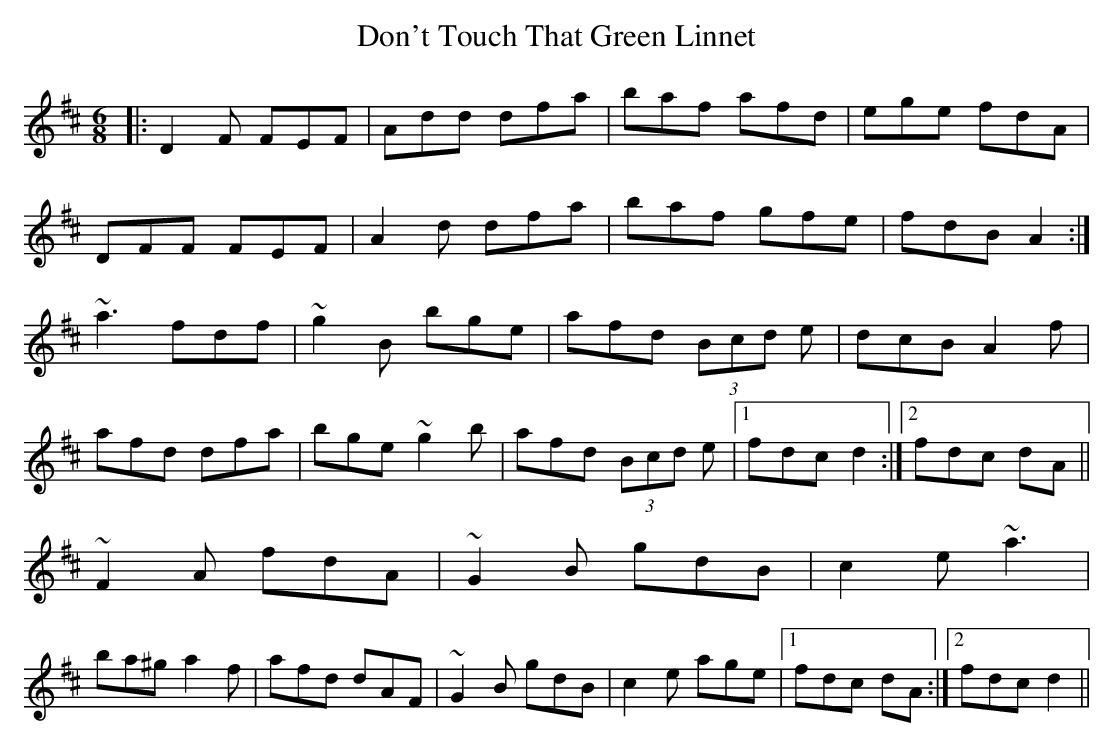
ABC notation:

X:1
T: Don't Touch That Green Linnet
M: 6/8
L: 1/8
K: Dmaj
|:D2 F FEF|Add dfa|baf afd|ege fdA|
DFF FEF|A2 d dfa|baf gfe|fdB A2:|
~a3 fdf|~g2 B bge|afd (3Bcd e|dcB A2 f|
afd dfa|bge ~g2 b|afd (3Bcd e|1 fdc d2:|2 fdc dA||
~F2 A fdA|~G2 B gdB|c2 e ~a3|
ba^g a2 f|afd dAF|~G2 B gdB|c2 e age|1 fdc dA:|2 fdc d2||
